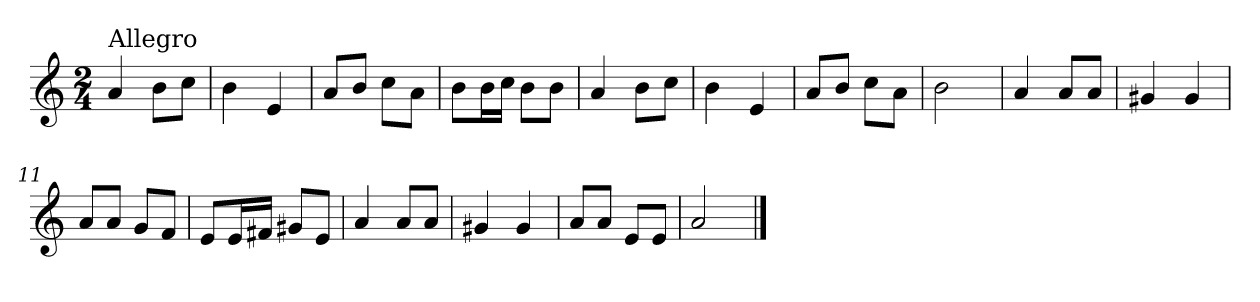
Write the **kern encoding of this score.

**kern
*part1
*staff1
*clefG2
*k[]
*a:
*M2/4
=1
!LO:TX:a:t=Allegro
4a/
8b\L
8cc\J
=2
4b\
4e/
=3
8a/L
8b/J
8cc\L
8a\J
=4
8b\L
16b\L
16cc\JJ
8b\L
8b\J
=5
4a/
8b\L
8cc\J
=6
4b\
4e/
=7
8a/L
8b/J
8cc\L
8a\J
=8
2b\
!!LO:LB:g=z
=9
4a/
8a/L
8a/J
=10
4g#X/
4g#/
=11
8a/L
8a/J
8g/L
8f/J
=12
8e/L
16e/L
16f#X/JJ
8g#X/L
8e/J
=13
4a/
8a/L
8a/J
=14
4g#X/
4g#/
=15
8a/L
8a/J
8e/L
8e/J
=16
2a/
==
*-
